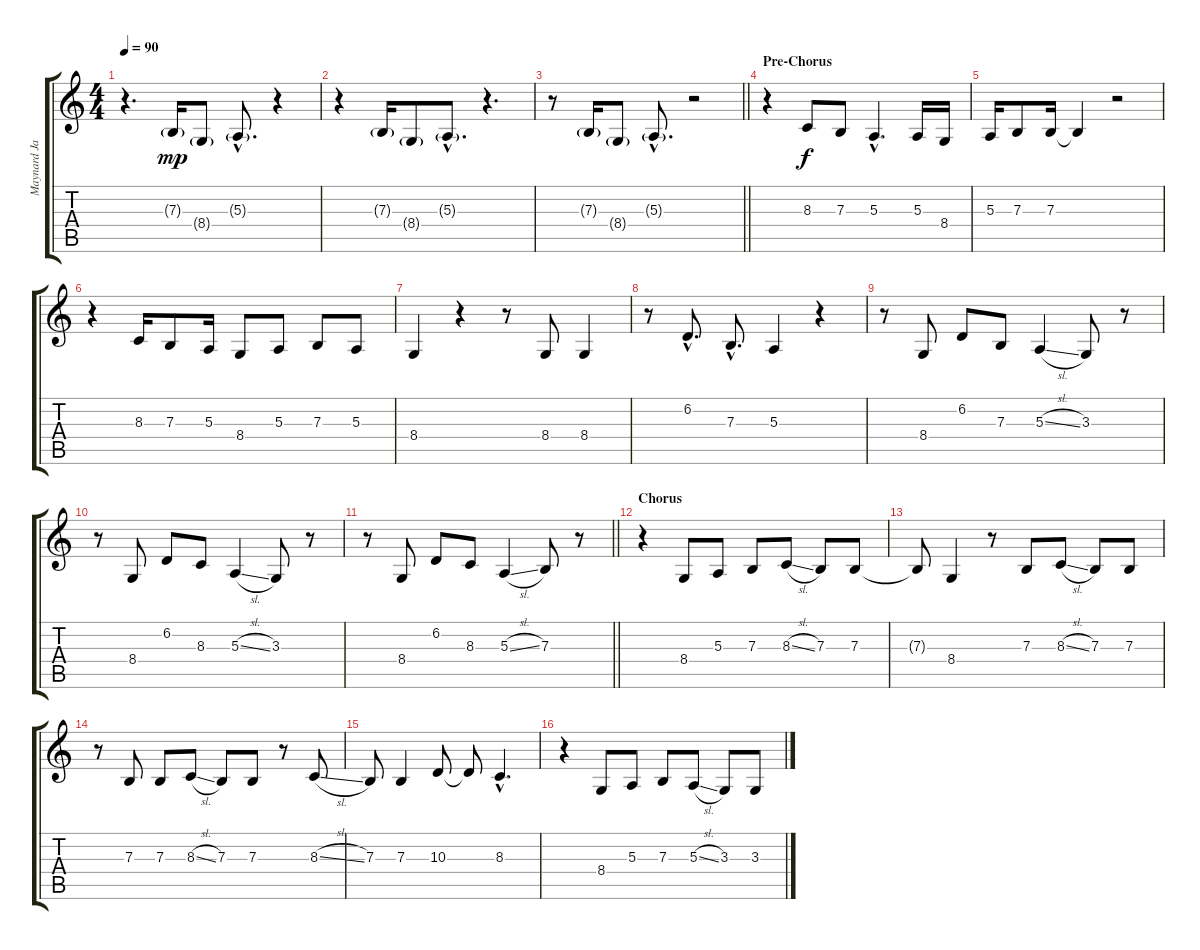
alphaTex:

\track ("Maynard James Keenan" "Maynard Ja") {instrument lead2sawtooth}
\staff {score tabs}
\tuning (Db4 Ab3 E3 B2 Gb2 Db2) {hide}
\ts (4 4)
\tempo 90
\clef g2
\ks c
r.4{d dy f} 7.3{g}.16{dy mp} 8.4{g}.8 5.3{g hac}.8{d} r.4 |
r.4 7.3{g}.16 8.4{g}.8 5.3{g hac}.8{d} r.4{d} |
\barLineRight lightlight
r.8 7.3{g}.16 8.4{g}.8 5.3{g hac}.8{d} r.2 |
\section ("" "Pre-Chorus")
r.4 8.3.8{dy f} 7.3.8 5.3{hac}.4{d} 5.3.16 8.4.16 |
5.3.16 7.3.8 7.3.16 7.3{t}.4 r.2 |
r.4 8.3.16 7.3.8 5.3.16 8.4.8 5.3.8 7.3.8 5.3.8 |
8.4.4 r.4 r.8 8.4.8 8.4.4 |
r.8 6.2{hac}.8{d} 7.3{hac}.8{d} 5.3.4 r.4 |
r.8 8.4.8 6.2.8 7.3.8 5.3{sl}.4 3.3.8 r.8 |
r.8 8.4.8 6.2.8 8.3.8 5.3{sl}.4 3.3.8 r.8 |
\barLineRight lightlight
r.8 8.4.8 6.2.8 8.3.8 5.3{sl}.4 7.3.8 r.8 |
\section ("" "Chorus")
r.4 8.4.8 5.3.8 7.3.8 8.3{sl}.8 7.3.8 7.3.8 |
7.3{t}.8 8.4.4 r.8 7.3.8 8.3{sl}.8 7.3.8 7.3.8 |
r.8 7.3.8 7.3.8 8.3{sl}.8 7.3.8 7.3.8 r.8 8.3{sl}.8 |
7.3.8 7.3.4 10.3.8 10.3{t}.8 8.3{hac}.4{d} |
r.4 8.4.8 5.3.8 7.3.8 5.3{sl}.8 3.3.8 3.3.8
